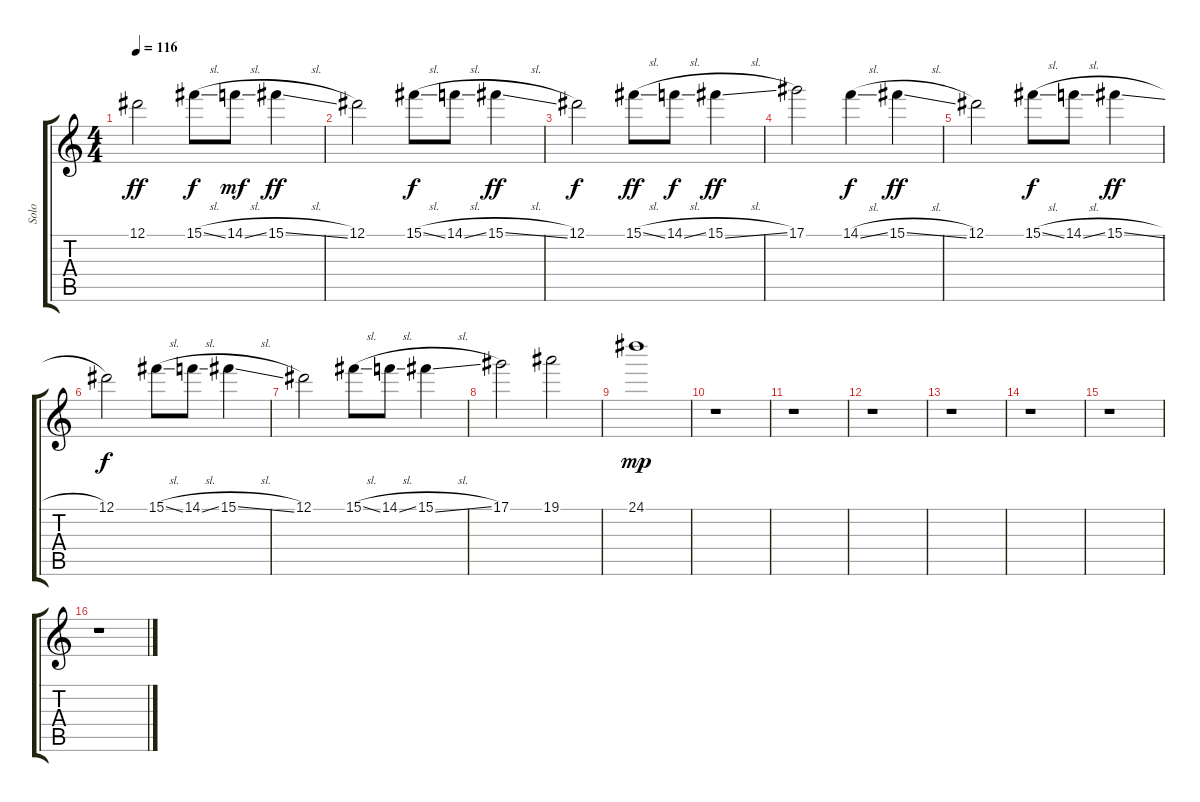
\track ("Solo" "Solo") {instrument acousticguitarsteel}
\staff {score tabs}
\tuning (Eb4 Bb3 Gb3 Db3 Ab2 Eb2) {hide}
\ts (4 4)
\tempo 116
\clef g2
\ks c
12.1.2{dy ff} 15.1{sl}.8{dy f} 14.1{sl}.8{dy mf} 15.1{sl}.4{dy ff} |
12.1.2 15.1{sl}.8{dy f} 14.1{sl}.8 15.1{sl}.4{dy ff} |
12.1.2{dy f} 15.1{sl}.8{dy ff} 14.1{sl}.8{dy f} 15.1{sl}.4{dy ff} |
17.1.2 14.1{sl}.4{dy f} 15.1{sl}.4{dy ff} |
12.1.2 15.1{sl}.8{dy f} 14.1{sl}.8 15.1{sl}.4{dy ff} |
12.1.2{dy f} 15.1{sl}.8 14.1{sl}.8 15.1{sl}.4 |
12.1.2 15.1{sl}.8 14.1{sl}.8 15.1{sl}.4 |
17.1.2 19.1.2 |
24.1.1{dy mp} |
r.1 |
r.1 |
r.1 |
r.1 |
r.1 |
r.1 |
r.1
